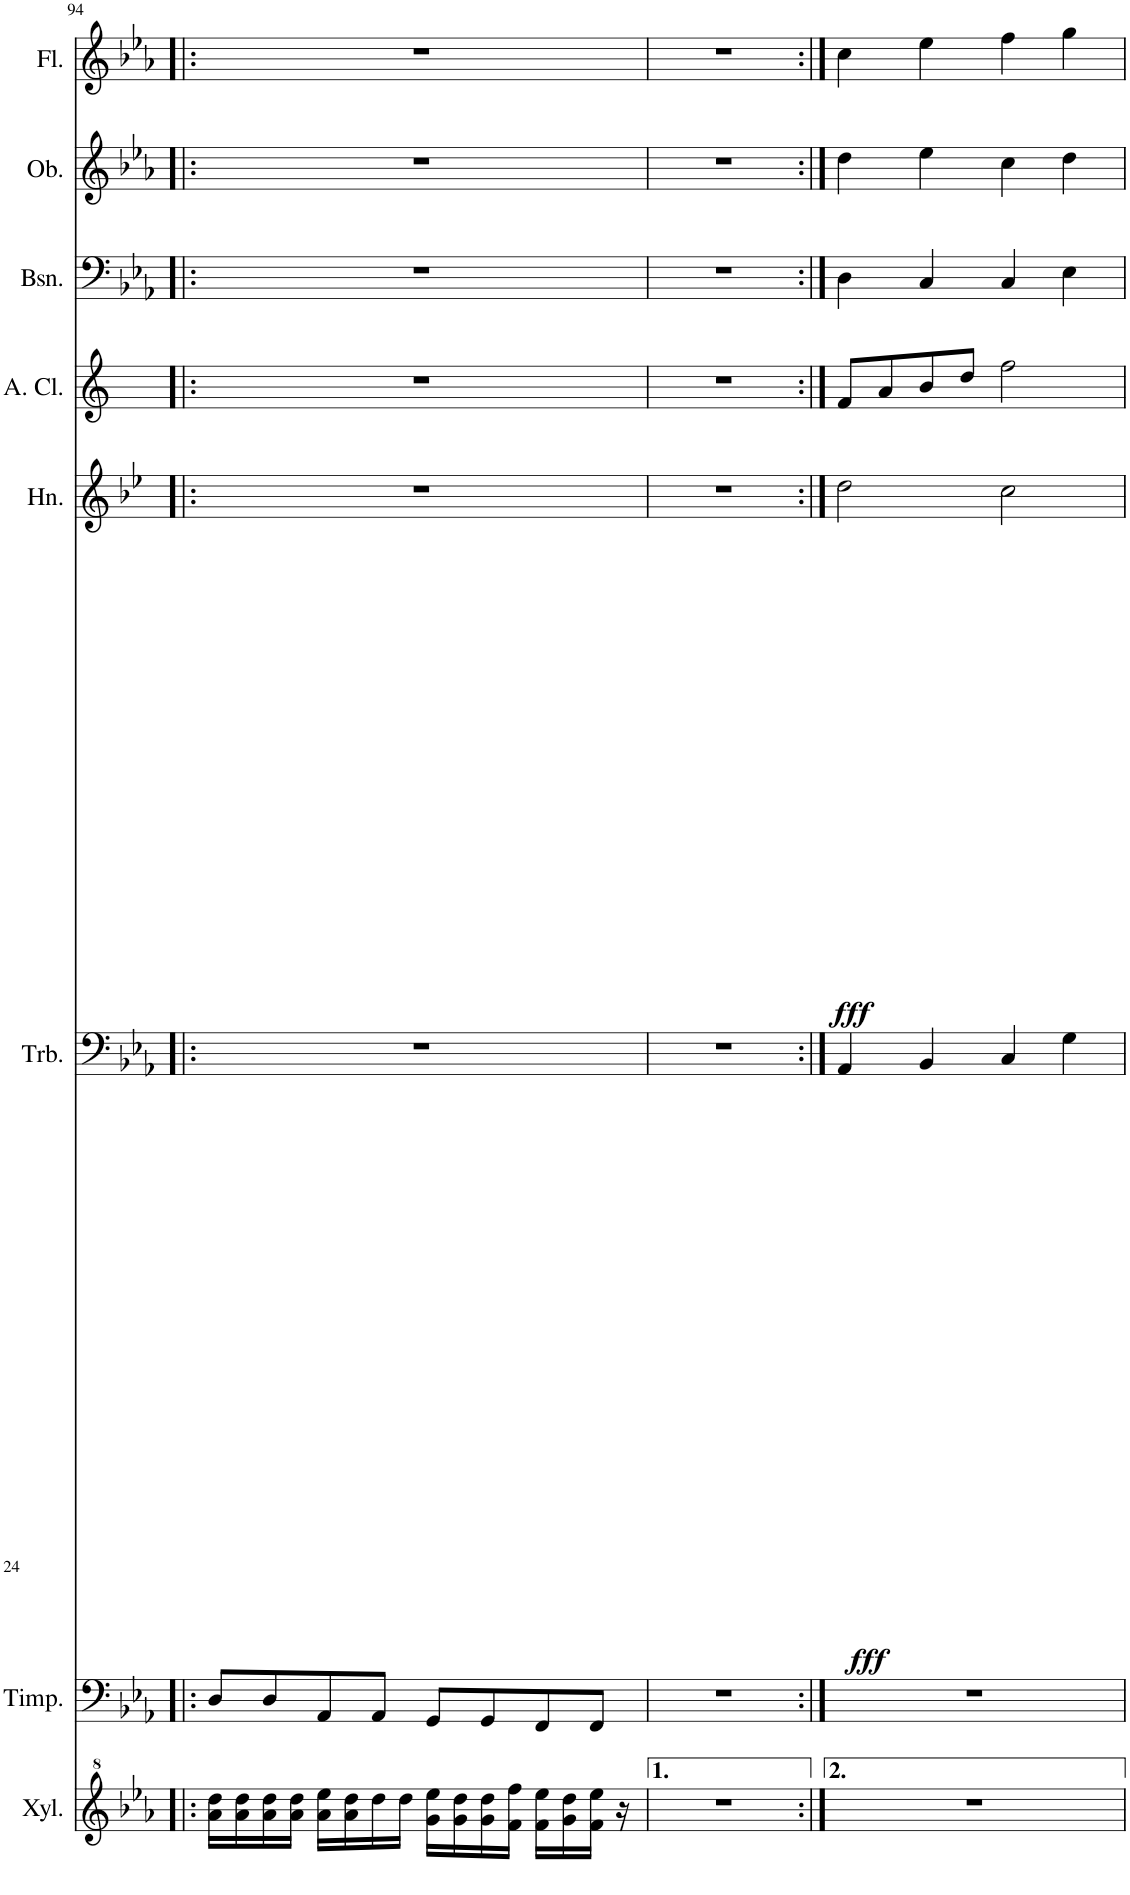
**kern	**dynam	**kern	**kern	**dynam	**kern	**dynam	**kern	**kern	**kern	**kern
*part8	*part8	*part7	*part6	*part6	*part5	*part5	*part4	*part3	*part2	*part1
*staff8	*staff8	*staff7	*staff6	*staff6	*staff5	*staff5	*staff4	*staff3	*staff2	*staff1
*I"Xylophone	*	*I"Timpani	*I"Trombone	*	*I"Horn	*	*I"Alto Clarinet	*I"Bassoon	*I"Oboe	*I"Flute
*I'Xyl.	*	*I'Timp.	*I'Trb.	*	*I'Hn.	*	*I'A. Cl.	*I'Bsn.	*I'Ob.	*I'Fl.
!!LO:PB:g=z
*clefG^2	*	*clefF4	*clefF4	*	*clefG2	*	*clefG2	*clefF4	*clefG2	*clefG2
*	*	*	*	*	*Trd4c7	*	*Trd5c9	*	*	*
*k[b-e-a-]	*	*k[b-e-a-]	*k[b-e-a-]	*	*k[b-e-]	*	*k[]	*k[b-e-a-]	*k[b-e-a-]	*k[b-e-a-]
*M4/4	*	*M4/4	*M4/4	*	*M4/4	*	*M4/4	*M4/4	*M4/4	*M4/4
=94!|:	=94!|:	=94!|:	=94!|:	=94!|:	=94!|:	=94!|:	=94!|:	=94!|:	=94!|:	=94!|:
!	!LO:HP:b	!	!	!	!	!	!	!	!	!
16aa-\ 16ddd\LL	<	8D/L	1r	.	1r	.	1r	1r	1r	1r
16aa-\ 16ddd\	.	.	.	.	.	.	.	.	.	.
!	!LO:DY:b	!	!	!	!	!	!	!	!	!
16aa-\ 16ddd\	fff	8D/	.	.	.	.	.	.	.	.
16aa-\ 16ddd\JJ	.	.	.	.	.	.	.	.	.	.
16aa-\ 16eee-\LL	.	8AA-/	.	.	.	.	.	.	.	.
16aa-\ 16ddd\	.	.	.	.	.	.	.	.	.	.
16ddd\	.	8AA-/J	.	.	.	.	.	.	.	.
16ddd\JJ	.	.	.	.	.	.	.	.	.	.
16gg\ 16eee-\LL	.	8GG/L	.	.	.	.	.	.	.	.
16gg\ 16ddd\	.	.	.	.	.	.	.	.	.	.
16gg\ 16ddd\	.	8GG/	.	.	.	.	.	.	.	.
16ff\ 16fff\JJ	.	.	.	.	.	.	.	.	.	.
16ff\ 16eee-\LL	.	8FF/	.	.	.	.	.	.	.	.
16gg\ 16ddd\	.	.	.	.	.	.	.	.	.	.
16ff\ 16eee-\JJ	.	8FF/J	.	.	.	.	.	.	.	.
16r	.	.	.	.	.	.	.	.	.	.
.	[	.	.	.	.	.	.	.	.	.
=95	=95	=95	=95	=95	=95	=95	=95	=95	=95	=95
1r	.	1r	1r	.	1r	.	1r	1r	1r	1r
=96:|!	=96:|!	=96:|!	=96:|!	=96:|!	=96:|!	=96:|!	=96:|!	=96:|!	=96:|!	=96:|!
!	!	!	!	!LO:DY:b	!	!LO:DY:b	!	!	!	!
1r	.	1r	4AA-/	fff	2dd\	fff	8f/L	4D\	4dd\	4cc\
.	.	.	.	.	.	.	8a/	.	.	.
.	.	.	4BB-/	.	.	.	8b/	4C/	4ee-\	4ee-\
.	.	.	.	.	.	.	8dd/J	.	.	.
.	.	.	4C/	.	2cc\	.	2ff\	4C/	4cc\	4ff\
.	.	.	4G\	.	.	.	.	4E-\	4dd\	4gg\
=	=	=	=	=	=	=	=	=	=	=
*-	*-	*-	*-	*-	*-	*-	*-	*-	*-	*-
